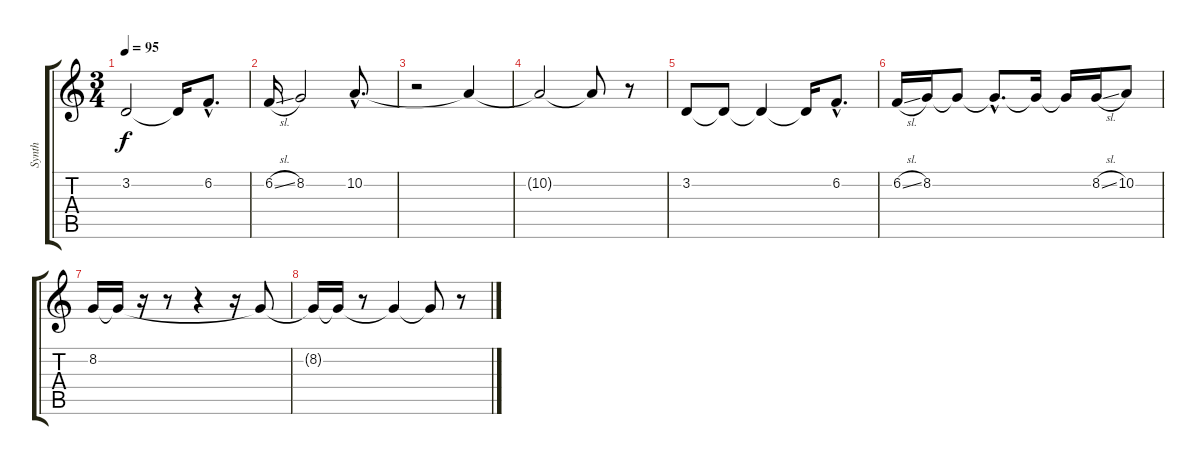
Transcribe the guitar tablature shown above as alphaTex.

\track ("Synth" "Synth") {instrument lead3calliope}
\staff {score tabs}
\tuning (E4 B3 G3 D3 A2 E2) {hide}
\ts (3 4)
\tempo 95
\clef g2
\ks c
3.2.2{dy f} 3.2{t}.16 6.2{hac}.8{d} |
6.2{sl}.16 8.2.2 10.2{hac}.8{d} |
r.2 10.2{t}.4 |
10.2{t}.2 10.2{t}.8 r.8 |
3.2.8 3.2{t}.8 3.2{t}.4 3.2{t}.16 6.2{hac}.8{d} |
6.2{sl}.16 8.2.16 8.2{t}.8 8.2{hac t}.8{d} 8.2{t}.16 8.2{t}.16 8.2{sl}.16 10.2.8 |
8.2.16 8.2{t}.16 r.16 r.8 r.4 r.16 8.2{t}.8 |
8.2{t}.16 8.2{t}.16 r.8 8.2{t}.4 8.2{t}.8 r.8
